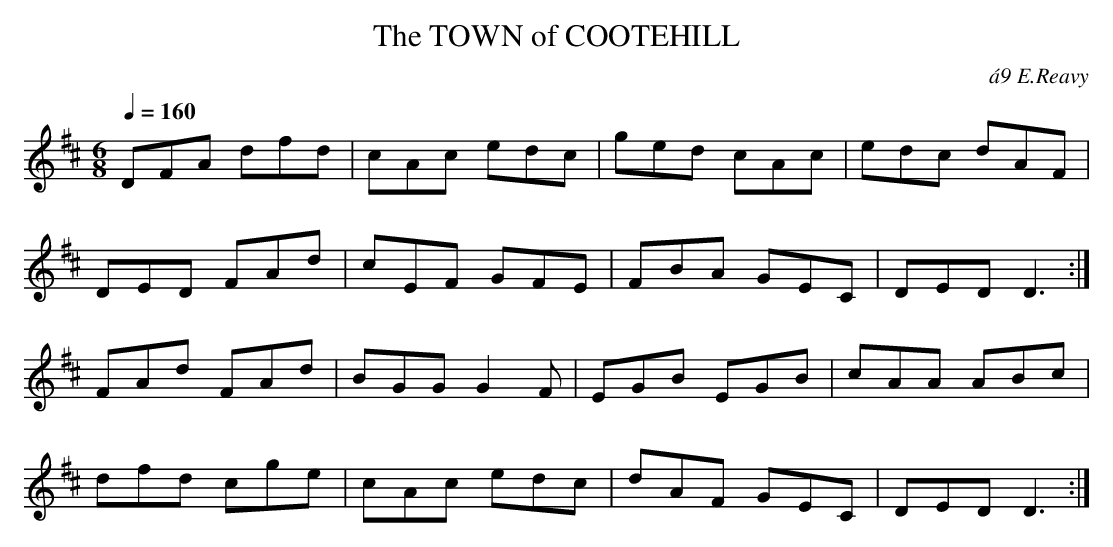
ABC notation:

X:1
T:TOWN of COOTEHILL, The
C:\'a9 E.Reavy
Y:"allegretto"
Q:1/4=160
M:6/8
L:1/8
K:D % source key = F
DFA dfd|cAc edc|ged cAc|edc dAF|
DED FAd|cEF GFE|FBA GEC|DED D3:|
FAd FAd|BGG G2 F|EGB EGB|cAA ABc|
dfd cge|cAc edc|dAF GEC|DED D3:|
